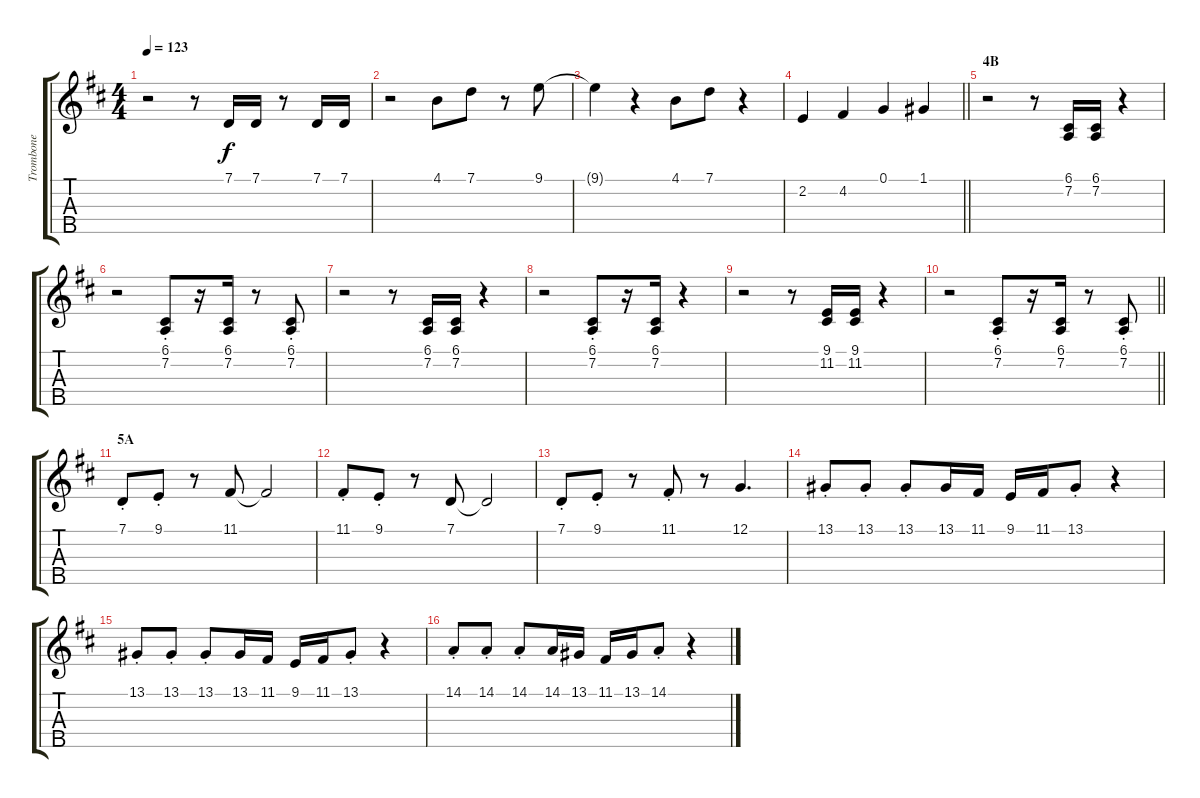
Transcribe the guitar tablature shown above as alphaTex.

\track ("Trombone" "Trombone") {instrument trombone}
\staff {score tabs}
\tuning (G3 D3 A2 E2 B1) {hide}
\ts (4 4)
\tempo 123
\clef g2
\ks d
r.2{dy f} r.8 7.1.16 7.1.16 r.8 7.1.16 7.1.16 |
r.2{ot 8vb} 4.1.8{ot 8vb} 7.1.8{ot 8vb} r.8{ot 8vb} 9.1.8{ot 8vb} |
9.1{t}.4{ot 8vb} r.4{ot 8vb} 4.1.8{ot 8vb} 7.1.8{ot 8vb} r.4{ot 8vb} |
\barLineRight lightlight
2.2.4{ot 8vb} 4.2.4{ot 8vb} 0.1.4{ot 8vb} 1.1.4{ot 8vb} |
\section ("" "4B")
r.2 r.8 (6.1 7.2).16 (6.1 7.2).16 r.4 |
r.2 (6.1{st} 7.2{st}).8 r.16 (6.1 7.2).16 r.8 (6.1{st} 7.2{st}).8 |
r.2 r.8 (6.1 7.2).16 (6.1 7.2).16 r.4 |
r.2 (6.1{st} 7.2{st}).8 r.16 (6.1 7.2).16 r.4 |
r.2 r.8 (9.1 11.2).16 (9.1 11.2).16 r.4 |
\barLineRight lightlight
r.2 (6.1{st} 7.2{st}).8 r.16 (6.1 7.2).16 r.8 (6.1{st} 7.2{st}).8 |
\section ("" "5A")
7.1{st}.8 9.1{st}.8 r.8 11.1.8 11.1{t}.2 |
11.1{st}.8 9.1{st}.8 r.8 7.1.8 7.1{t}.2 |
7.1{st}.8 9.1{st}.8 r.8 11.1{st}.8 r.8 12.1.4{d} |
13.1{st}.8 13.1{st}.8 13.1{st}.8 13.1.16 11.1.16 9.1.16 11.1.16 13.1{st}.8 r.4 |
13.1{st}.8 13.1{st}.8 13.1{st}.8 13.1.16 11.1.16 9.1.16 11.1.16 13.1{st}.8 r.4 |
14.1{st}.8 14.1{st}.8 14.1{st}.8 14.1.16 13.1.16 11.1.16 13.1.16 14.1{st}.8 r.4
